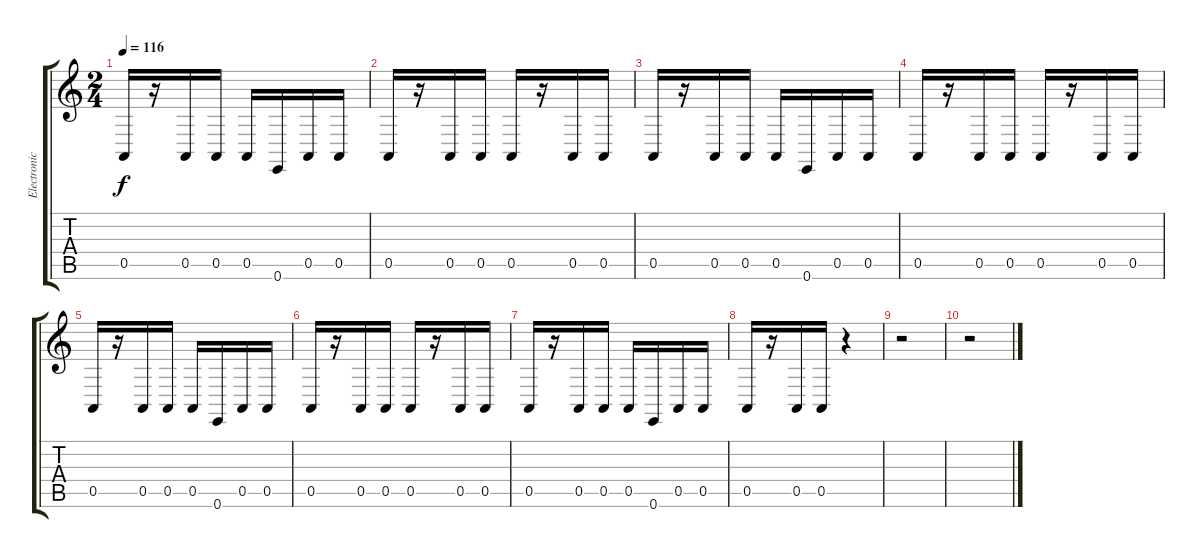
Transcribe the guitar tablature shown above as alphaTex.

\track ("Electronic Percussions II" "Electronic") {instrument melodictom}
\staff {score tabs}
\tuning (E4 B3 G3 D3 A2 E2) {hide}
\ts (2 4)
\tempo 116
\clef g2
\ks c
0.5.16{dy f} r.16 0.5.16 0.5.16 0.5.16 0.6.16 0.5.16 0.5.16 |
0.5.16 r.16 0.5.16 0.5.16 0.5.16 r.16 0.5.16 0.5.16 |
0.5.16 r.16 0.5.16 0.5.16 0.5.16 0.6.16 0.5.16 0.5.16 |
0.5.16 r.16 0.5.16 0.5.16 0.5.16 r.16 0.5.16 0.5.16 |
0.5.16 r.16 0.5.16 0.5.16 0.5.16 0.6.16 0.5.16 0.5.16 |
0.5.16 r.16 0.5.16 0.5.16 0.5.16 r.16 0.5.16 0.5.16 |
0.5.16 r.16 0.5.16 0.5.16 0.5.16 0.6.16 0.5.16 0.5.16 |
0.5.16 r.16 0.5.16 0.5.16 r.4 |
r.2 |
r.2
